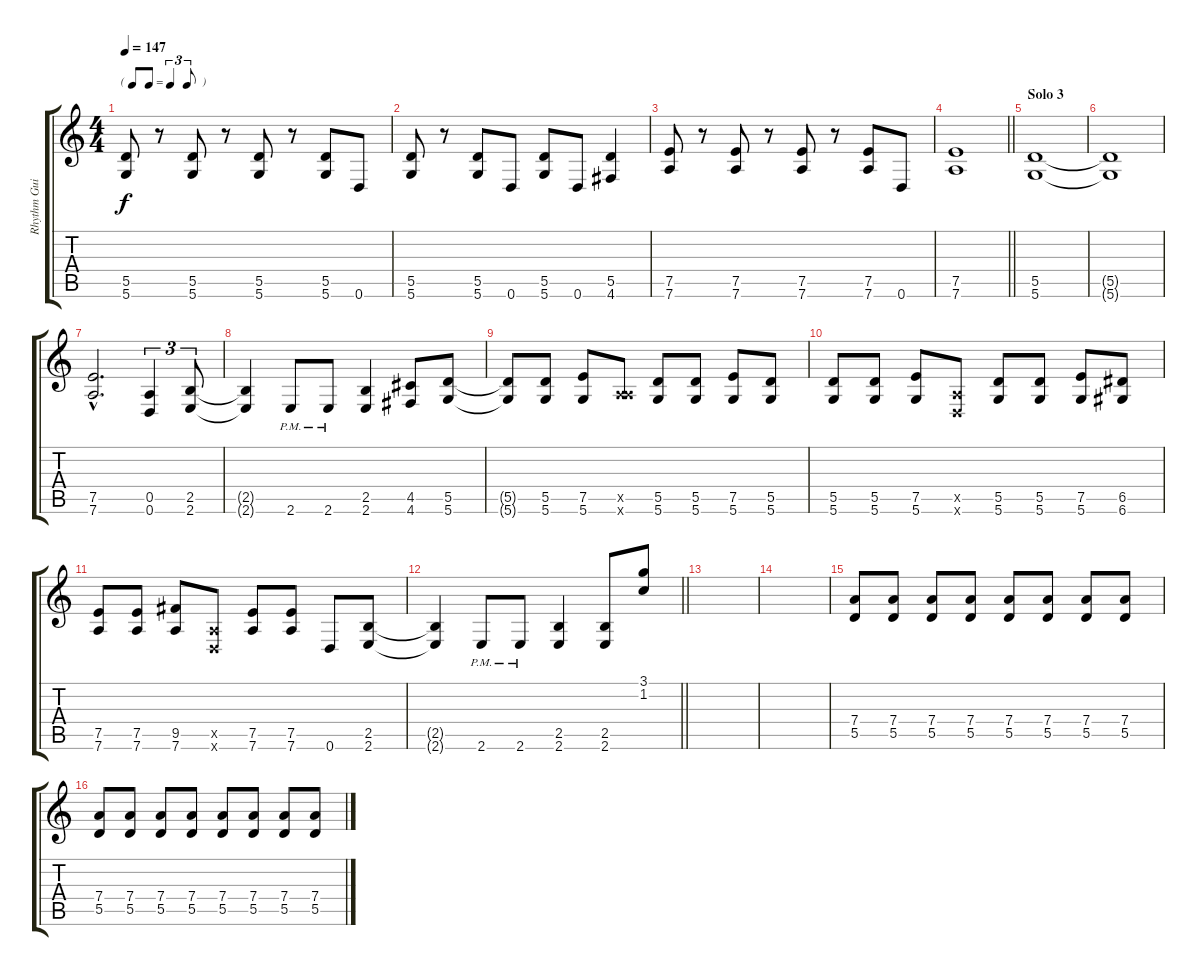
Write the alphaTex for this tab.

\track ("Rhythm Guitar" "Rhythm Gui") {instrument distortionguitar}
\staff {score tabs}
\tuning (E4 B3 G3 D3 A2 D2) {hide}
\ts (4 4)
\tf triplet8th
\tempo 147
\clef g2
\ks c
(5.5 5.6).8{dy f} r.8 (5.5 5.6).8 r.8 (5.5 5.6).8 r.8 (5.5 5.6).8 0.6.8 |
(5.5 5.6).8 r.8 (5.5 5.6).8 0.6.8 (5.5 5.6).8 0.6.8 (5.5 4.6).4 |
(7.5 7.6).8 r.8 (7.5 7.6).8 r.8 (7.5 7.6).8 r.8 (7.5 7.6).8 0.6.8 |
\barLineRight lightlight
(7.5 7.6).1 |
\section ("" "Solo 3")
(5.5 5.6).1{volume 10} |
(5.5{t} 5.6{t}).1 |
(7.5{hac} 7.6{hac}).2{d} (0.5 0.6).4{tu (3 2)} (2.5 2.6).8{tu (3 2)} |
(2.5{t} 2.6{t}).4 2.6{pm}.8 2.6{pm}.8 (2.5 2.6).4 (4.5 4.6).8 (5.5 5.6).8 |
(5.5{t} 5.6{t}).8 (5.5 5.6).8 (7.5 5.6).8 (0.5{x} 7.6{x}).8 (5.5 5.6).8 (5.5 5.6).8 (7.5 5.6).8 (5.5 5.6).8 |
(5.5 5.6).8 (5.5 5.6).8 (7.5 5.6).8 (0.5{x} 0.6{x}).8 (5.5 5.6).8 (5.5 5.6).8 (7.5 5.6).8 (6.5 6.6).8 |
(7.5 7.6).8 (7.5 7.6).8 (9.5 7.6).8 (0.5{x} 0.6{x}).8 (7.5 7.6).8 (7.5 7.6).8 0.6.8 (2.5 2.6).8 |
\barLineRight lightlight
(2.5{t} 2.6{t}).4 2.6{pm}.8 2.6{pm}.8 (2.5 2.6).4 (2.5 2.6).8 (3.1 1.2).8 |
|
|
(7.4 5.5).8 (7.4 5.5).8 (7.4 5.5).8 (7.4 5.5).8 (7.4 5.5).8 (7.4 5.5).8 (7.4 5.5).8 (7.4 5.5).8 |
(7.4 5.5).8 (7.4 5.5).8 (7.4 5.5).8 (7.4 5.5).8 (7.4 5.5).8 (7.4 5.5).8 (7.4 5.5).8 (7.4 5.5).8
